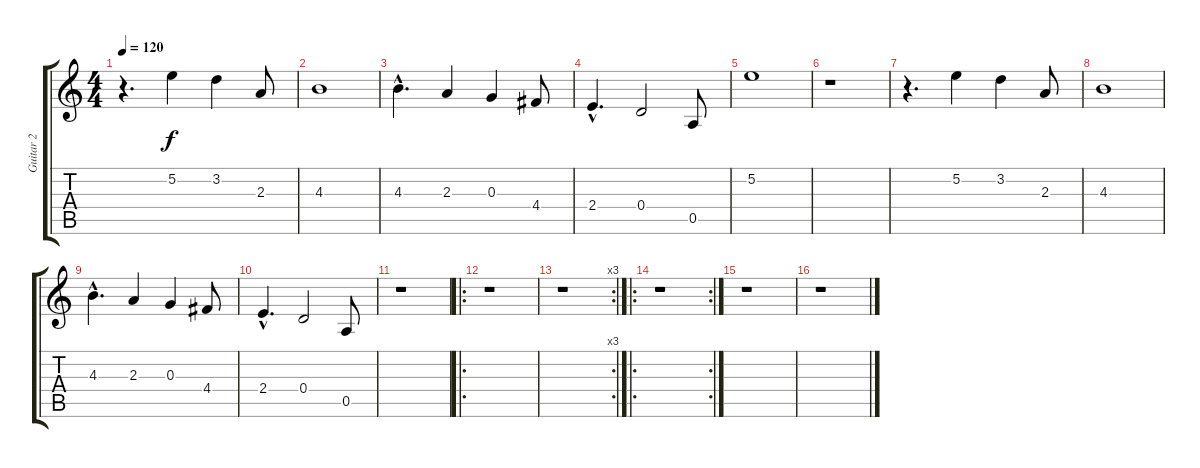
\track ("Guitar 2" "Guitar 2") {instrument electricguitarclean}
\staff {score tabs}
\tuning (E4 B3 G3 D3 A2 E2) {hide}
\ts (4 4)
\tempo 120
\clef g2
\ks c
r.4{d dy f} 5.2.4 3.2.4 2.3.8 |
4.3.1 |
4.3{hac}.4{d} 2.3.4 0.3.4 4.4.8 |
2.4{hac}.4{d} 0.4.2 0.5.8 |
5.2.1 |
r.1 |
r.4{d} 5.2.4 3.2.4 2.3.8 |
4.3.1 |
4.3{hac}.4{d} 2.3.4 0.3.4 4.4.8 |
2.4{hac}.4{d} 0.4.2 0.5.8 |
r.1 |
\ro
r.1 |
\rc 3
r.1 |
\ro
\rc 2
r.1 |
r.1 |
r.1
